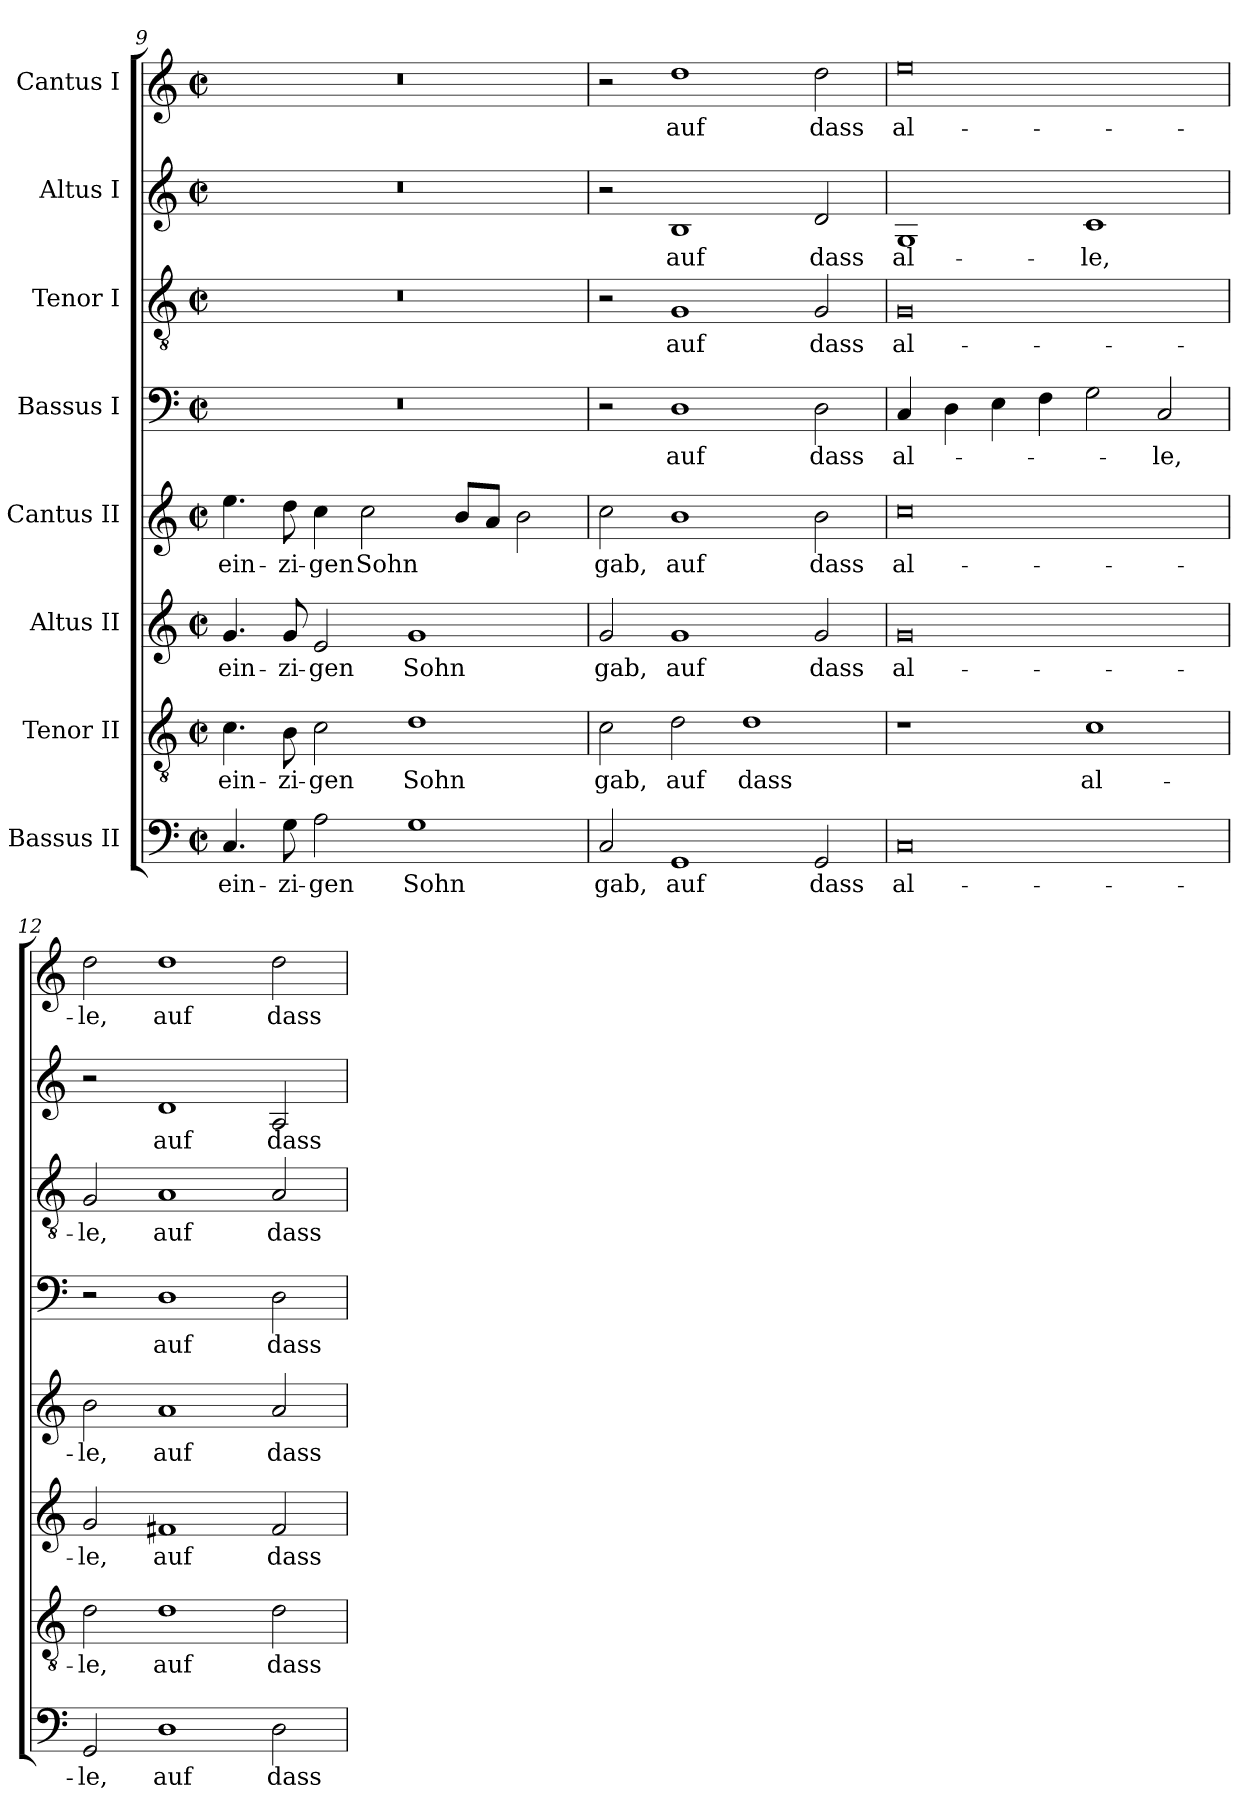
**kern	**text	**kern	**text	**kern	**text	**kern	**text	**kern	**text	**kern	**text	**kern	**text	**kern	**text
*part8	*part8	*part7	*part7	*part6	*part6	*part5	*part5	*part4	*part4	*part3	*part3	*part2	*part2	*part1	*part1
*staff8	*staff8	*staff7	*staff7	*staff6	*staff6	*staff5	*staff5	*staff4	*staff4	*staff3	*staff3	*staff2	*staff2	*staff1	*staff1
*I"Bassus II	*	*I"Tenor II	*	*I"Altus II	*	*I"Cantus II	*	*I"Bassus I	*	*I"Tenor I	*	*I"Altus I	*	*I"Cantus I	*
*clefF4	*	*clefGv2	*	*clefG2	*	*clefG2	*	*clefF4	*	*clefGv2	*	*clefG2	*	*clefG2	*
*k[]	*	*k[]	*	*k[]	*	*k[]	*	*k[]	*	*k[]	*	*k[]	*	*k[]	*
*M4/2	*	*M4/2	*	*M4/2	*	*M4/2	*	*M4/2	*	*M4/2	*	*M4/2	*	*M4/2	*
*met(c|)	*	*met(c|)	*	*met(c|)	*	*met(c|)	*	*met(c|)	*	*met(c|)	*	*met(c|)	*	*met(c|)	*
=9	=9	=9	=9	=9	=9	=9	=9	=9	=9	=9	=9	=9	=9	=9	=9
!	!LO:LY:b	!	!LO:LY:b	!	!LO:LY:b	!	!LO:LY:b	!	!	!	!	!	!	!	!
4.C/	ein-	4.c\	ein-	4.g/	ein-	4.ee\	ein-	0r	.	0r	.	0r	.	0r	.
!	!LO:LY:b	!	!LO:LY:b	!	!LO:LY:b	!	!LO:LY:b	!	!	!	!	!	!	!	!
8G\	-zi-	8B\	-zi-	8g/	-zi-	8dd\	-zi-	.	.	.	.	.	.	.	.
!	!LO:LY:b	!	!LO:LY:b	!	!LO:LY:b	!	!LO:LY:b	!	!	!	!	!	!	!	!
2A\	-gen	2c\	-gen	2e/	-gen	4cc\	-gen	.	.	.	.	.	.	.	.
!	!	!	!	!	!	!	!LO:LY:b	!	!	!	!	!	!	!	!
.	.	.	.	.	.	2cc\	Sohn	.	.	.	.	.	.	.	.
!	!LO:LY:b	!	!LO:LY:b	!	!LO:LY:b	!	!	!	!	!	!	!	!	!	!
1G	Sohn	1d	Sohn	1g	Sohn	.	.	.	.	.	.	.	.	.	.
.	.	.	.	.	.	8b/L	.	.	.	.	.	.	.	.	.
.	.	.	.	.	.	8a/J	.	.	.	.	.	.	.	.	.
.	.	.	.	.	.	2b\	.	.	.	.	.	.	.	.	.
=10	=10	=10	=10	=10	=10	=10	=10	=10	=10	=10	=10	=10	=10	=10	=10
!	!LO:LY:b	!	!LO:LY:b	!	!LO:LY:b	!	!LO:LY:b	!	!	!	!	!	!	!	!
2C/	gab,	2c\	gab,	2g/	gab,	2cc\	gab,	2r	.	2r	.	2r	.	2r	.
!	!LO:LY:b	!	!LO:LY:b	!	!LO:LY:b	!	!LO:LY:b	!	!LO:LY:b	!	!LO:LY:b	!	!LO:LY:b	!	!LO:LY:b
1GG	auf	2d\	auf	1g	auf	1b	auf	1D	auf	1G	auf	1B	auf	1dd	auf
!	!	!	!LO:LY:b	!	!	!	!	!	!	!	!	!	!	!	!
.	.	1d	dass	.	.	.	.	.	.	.	.	.	.	.	.
!	!LO:LY:b	!	!	!	!LO:LY:b	!	!LO:LY:b	!	!LO:LY:b	!	!LO:LY:b	!	!LO:LY:b	!	!LO:LY:b
2GG/	dass	.	.	2g/	dass	2b\	dass	2D\	dass	2G/	dass	2d/	dass	2dd\	dass
!!LO:PB:g=z
=11	=11	=11	=11	=11	=11	=11	=11	=11	=11	=11	=11	=11	=11	=11	=11
!	!LO:LY:b	!	!	!	!LO:LY:b	!	!LO:LY:b	!	!LO:LY:b	!	!LO:LY:b	!	!LO:LY:b	!	!LO:LY:b
0C	al-	1r	.	0g	al-	0cc	al-	4C/	al-	0G	al-	1G	al-	0ee	al-
.	.	.	.	.	.	.	.	4D\	.	.	.	.	.	.	.
.	.	.	.	.	.	.	.	4E\	.	.	.	.	.	.	.
.	.	.	.	.	.	.	.	4F\	.	.	.	.	.	.	.
!	!	!	!LO:LY:b	!	!	!	!	!	!	!	!	!	!LO:LY:b	!	!
.	.	1c	al-	.	.	.	.	2G\	.	.	.	1c	-le,	.	.
!	!	!	!	!	!	!	!	!	!LO:LY:b	!	!	!	!	!	!
.	.	.	.	.	.	.	.	2C/	-le,	.	.	.	.	.	.
=12	=12	=12	=12	=12	=12	=12	=12	=12	=12	=12	=12	=12	=12	=12	=12
!	!LO:LY:b	!	!LO:LY:b	!	!LO:LY:b	!	!LO:LY:b	!	!	!	!LO:LY:b	!	!	!	!LO:LY:b
2GG/	-le,	2d\	-le,	2g/	-le,	2b\	-le,	2r	.	2G/	-le,	2r	.	2dd\	-le,
!	!LO:LY:b	!	!LO:LY:b	!	!LO:LY:b	!	!LO:LY:b	!	!LO:LY:b	!	!LO:LY:b	!	!LO:LY:b	!	!LO:LY:b
1D	auf	1d	auf	1f#X	auf	1a	auf	1D	auf	1A	auf	1d	auf	1dd	auf
!	!LO:LY:b	!	!LO:LY:b	!	!LO:LY:b	!	!LO:LY:b	!	!LO:LY:b	!	!LO:LY:b	!	!LO:LY:b	!	!LO:LY:b
2D\	dass	2d\	dass	2f#/	dass	2a/	dass	2D\	dass	2A/	dass	2A/	dass	2dd\	dass
=	=	=	=	=	=	=	=	=	=	=	=	=	=	=	=
*-	*-	*-	*-	*-	*-	*-	*-	*-	*-	*-	*-	*-	*-	*-	*-
